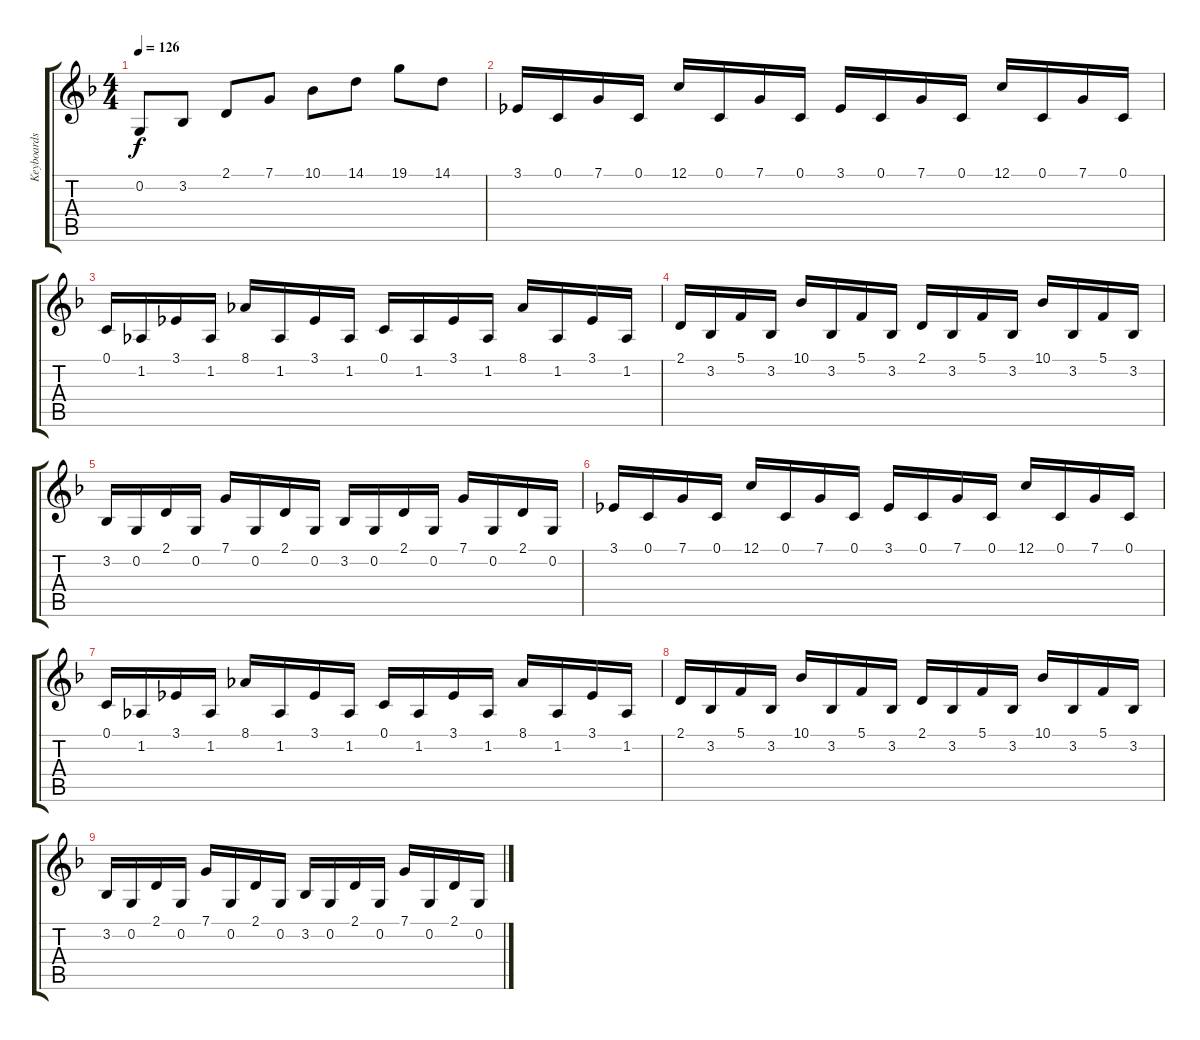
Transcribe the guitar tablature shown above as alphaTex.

\track ("Keyboards" "Keyboards") {instrument brightacousticpiano}
\staff {score tabs}
\tuning (C4 G3 Eb3 Bb2 F2 C2) {hide}
\ts (4 4)
\tempo 126
\clef g2
\ks f
0.2.8{dy f} 3.2.8 2.1.8 7.1.8 10.1.8 14.1.8 19.1.8 14.1.8 |
3.1.16{volume 10 balance 8} 0.1.16 7.1.16 0.1.16 12.1.16 0.1.16 7.1.16 0.1.16 3.1.16 0.1.16 7.1.16 0.1.16 12.1.16 0.1.16 7.1.16 0.1.16 |
0.1.16 1.2.16 3.1.16 1.2.16 8.1.16 1.2.16 3.1.16 1.2.16 0.1.16 1.2.16 3.1.16 1.2.16 8.1.16 1.2.16 3.1.16 1.2.16 |
2.1.16 3.2.16 5.1.16 3.2.16 10.1.16 3.2.16 5.1.16 3.2.16 2.1.16 3.2.16 5.1.16 3.2.16 10.1.16 3.2.16 5.1.16 3.2.16 |
3.2.16 0.2.16 2.1.16 0.2.16 7.1.16 0.2.16 2.1.16 0.2.16 3.2.16 0.2.16 2.1.16 0.2.16 7.1.16 0.2.16 2.1.16 0.2.16 |
3.1.16{volume 10 balance 8} 0.1.16 7.1.16 0.1.16 12.1.16 0.1.16 7.1.16 0.1.16 3.1.16 0.1.16 7.1.16 0.1.16 12.1.16 0.1.16 7.1.16 0.1.16 |
0.1.16{volume 8} 1.2.16 3.1.16 1.2.16 8.1.16 1.2.16 3.1.16 1.2.16 0.1.16 1.2.16 3.1.16 1.2.16 8.1.16 1.2.16 3.1.16 1.2.16 |
2.1.16{volume 6} 3.2.16 5.1.16 3.2.16 10.1.16 3.2.16 5.1.16 3.2.16 2.1.16 3.2.16 5.1.16 3.2.16 10.1.16 3.2.16 5.1.16 3.2.16 |
3.2.16{volume 2} 0.2.16 2.1.16 0.2.16 7.1.16 0.2.16 2.1.16 0.2.16 3.2.16 0.2.16 2.1.16 0.2.16 7.1.16 0.2.16 2.1.16 0.2.16
